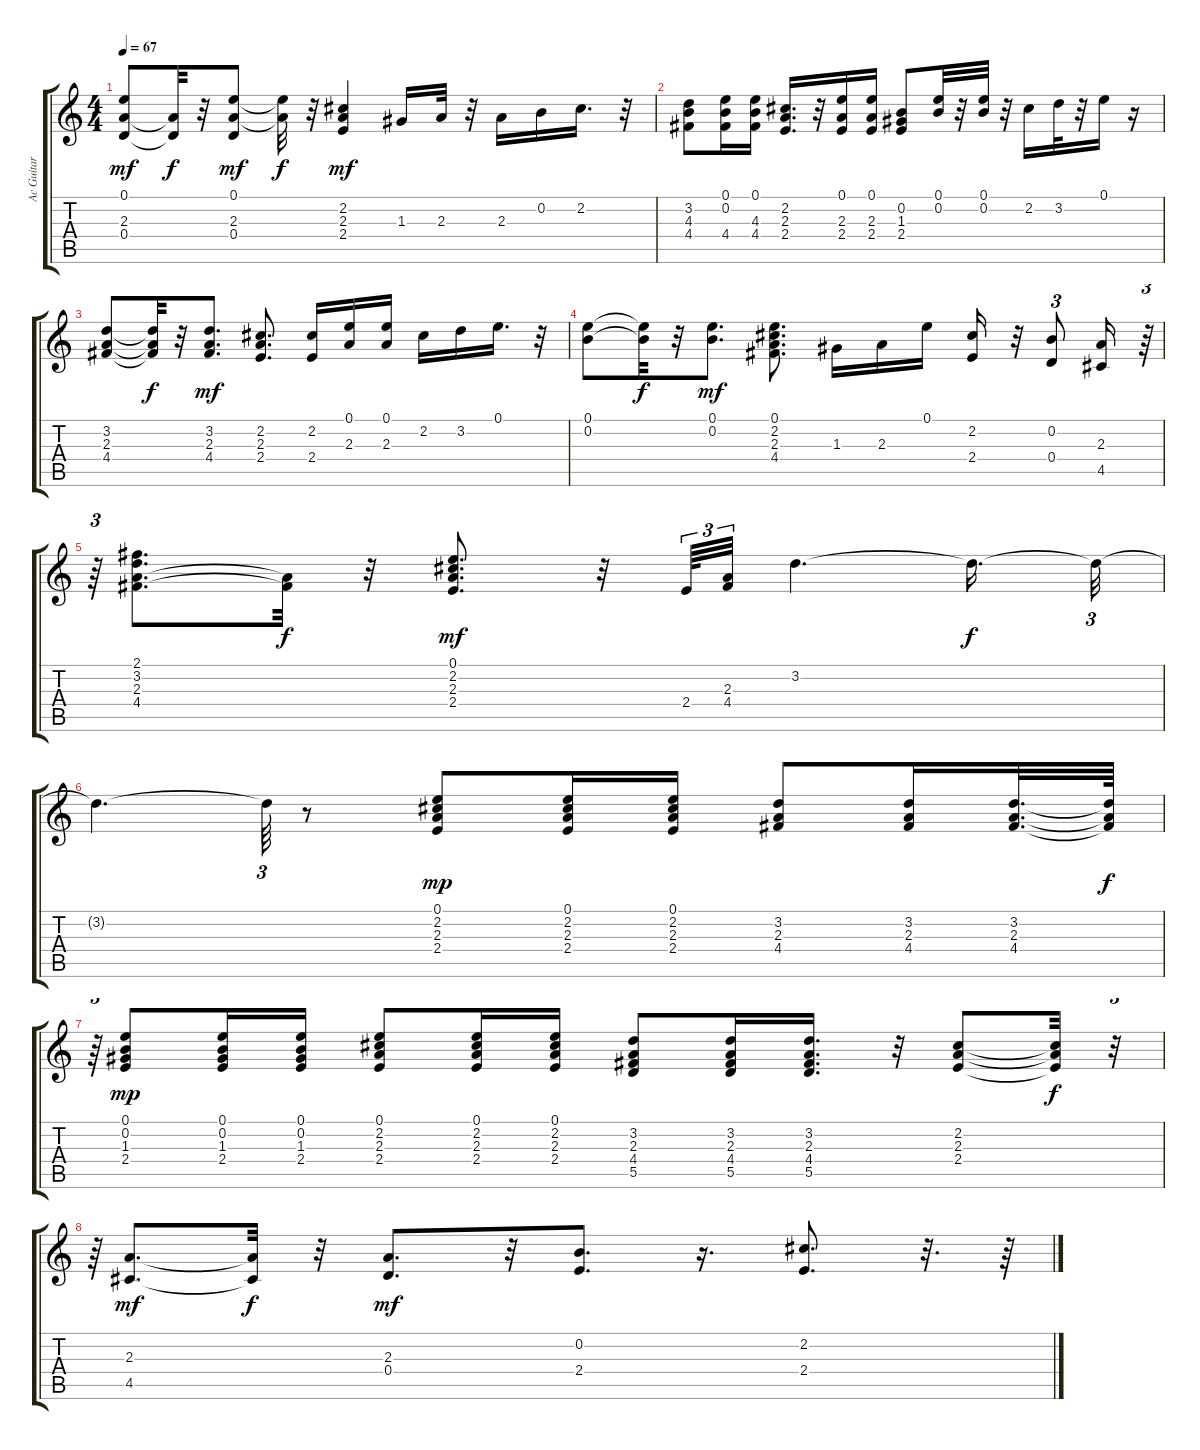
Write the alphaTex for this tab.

\track ("Ac Guitar" "Ac Guitar") {instrument acousticguitarnylon}
\staff {score tabs}
\tuning (E4 B3 G3 D3 A2 E2) {hide}
\ts (4 4)
\tempo 67
\clef g2
\ks c
(0.1 2.3 0.4).8{dy mf} (2.3{t} 0.4{t}).32{dy f} r.32 (0.1 2.3 0.4).8{dy mf} (0.1{t} 2.3{t}).32{dy f} r.32 (2.2 2.3 2.4).4{dy mf} 1.3.16 2.3.32 r.32 2.3.16 0.2.16 2.2.16{d} r.32 |
(3.2 4.3 4.4).8 (0.1 0.2 4.4).16 (0.1 4.3 4.4).16 (2.2 2.3 2.4).16{d} r.32 (0.1 2.3 2.4).16 (0.1 2.3 2.4).16 (0.2 1.3 2.4).8 (0.1 0.2).32 r.32 (0.1 0.2).32 r.32 2.2.16 3.2.32 r.32 0.1.16 r.16 |
(3.2 2.3 4.4).8 (3.2{t} 2.3{t} 4.4{t}).32{dy f} r.32 (3.2 2.3 4.4).8{d dy mf} (2.2 2.3 2.4).8{d} (2.2 2.4).16 (0.1 2.3).16 (0.1 2.3).16 2.2.16 3.2.16 0.1.16{d} r.32 |
(0.1 0.2).8 (0.1{t} 0.2{t}).32{dy f} r.32 (0.1 0.2).8{d dy mf} (0.1 2.2 2.3 4.4).8{d} 1.3.16 2.3.16 0.1.16 (2.2 2.4).16 r.32 (0.2 0.4).8{tu (3 2)} (2.3 4.5).16 r.64{tu (3 2)} |
r.64{tu (3 2)} (2.1 3.2 2.3 4.4).8{d} (2.3{t} 4.4{t}).32{dy f} r.32 (0.1 2.2 2.3 2.4).8{d dy mf} r.32 2.4.64{tu (3 2)} (2.3 4.4).32{tu (3 2)} 3.2.4{d} 3.2{t}.16{d dy f} 3.2{t}.32{tu (3 2)} |
3.2{t}.4{d} 3.2{t}.64{tu (3 2)} r.8 (0.1 2.2 2.3 2.4).8{dy mp} (0.1 2.2 2.3 2.4).16 (0.1 2.2 2.3 2.4).16 (3.2 2.3 4.4).8 (3.2 2.3 4.4).16 (3.2 2.3 4.4).32{d} (3.2{t} 2.3{t} 4.4{t}).64{dy f} |
r.64{tu (3 2)} (0.1 0.2 1.3 2.4).8{dy mp} (0.1 0.2 1.3 2.4).16 (0.1 0.2 1.3 2.4).16 (0.1 2.2 2.3 2.4).8 (0.1 2.2 2.3 2.4).16 (0.1 2.2 2.3 2.4).16 (3.2 2.3 4.4 5.5).8 (3.2 2.3 4.4 5.5).16 (3.2 2.3 4.4 5.5).16{d} r.32 (2.2 2.3 2.4).8 (2.2{t} 2.3{t} 2.4{t}).32{dy f} r.32{tu (3 2)} |
r.64{tu (3 2)} (2.3 4.5).8{d dy mf} (2.3{t} 4.5{t}).32{dy f} r.32 (2.3 0.4).8{d dy mf} r.32 (0.2 2.4).8{d} r.16{d} (2.2 2.4).8{d} r.32{d} r.64
